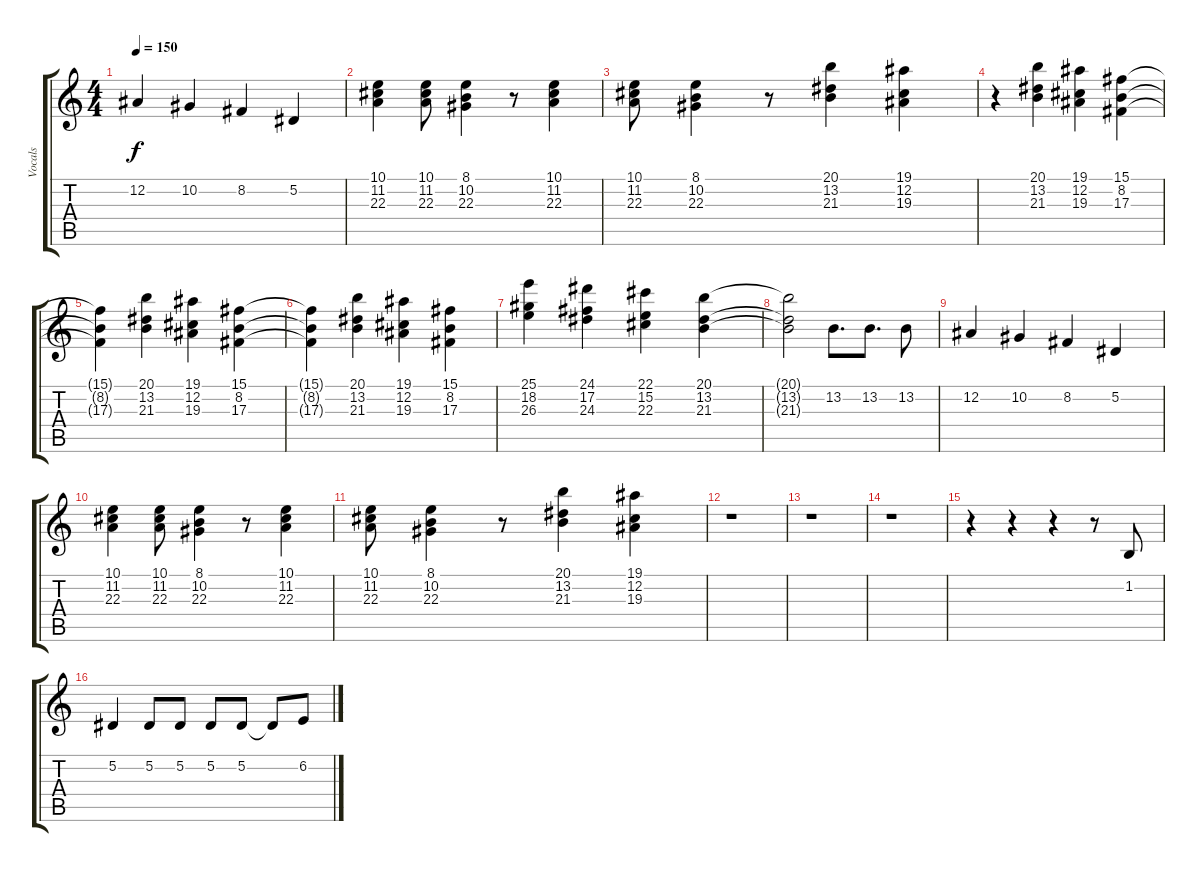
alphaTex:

\track ("Vocals" "Vocals") {instrument lead2sawtooth}
\staff {score tabs}
\tuning (Eb4 Bb3 Gb3 Db3 Ab2 Eb2) {hide}
\ts (4 4)
\tempo 150
\clef g2
\ks c
12.2.4{dy f} 10.2.4 8.2.4 5.2.4 |
(10.1 11.2 22.3).4 (10.1 11.2 22.3).8 (8.1 10.2 22.3).4 r.8 (10.1 11.2 22.3).4 |
(10.1 11.2 22.3).8 (8.1 10.2 22.3).4 r.8 (20.1 13.2 21.3).4 (19.1 12.2 19.3).4 |
r.4 (20.1 13.2 21.3).4 (19.1 12.2 19.3).4 (15.1 8.2 17.3).4 |
(15.1{t} 8.2{t} 17.3{t}).4 (20.1 13.2 21.3).4 (19.1 12.2 19.3).4 (15.1 8.2 17.3).4 |
(15.1{t} 8.2{t} 17.3{t}).4 (20.1 13.2 21.3).4 (19.1 12.2 19.3).4 (15.1 8.2 17.3).4 |
(25.1 18.2 26.3).4 (24.1 17.2 24.3).4 (22.1 15.2 22.3).4 (20.1 13.2 21.3).4 |
(20.1{t} 13.2{t} 21.3{t}).2 13.2.8{d} 13.2.8{d} 13.2.8 |
12.2.4 10.2.4 8.2.4 5.2.4 |
(10.1 11.2 22.3).4 (10.1 11.2 22.3).8 (8.1 10.2 22.3).4 r.8 (10.1 11.2 22.3).4 |
(10.1 11.2 22.3).8 (8.1 10.2 22.3).4 r.8 (20.1 13.2 21.3).4 (19.1 12.2 19.3).4 |
r.1 |
r.1 |
r.1 |
r.4 r.4 r.4 r.8 1.2.8 |
5.2.4 5.2.8 5.2.8 5.2.8 5.2.8 5.2{t}.8 6.2.8
